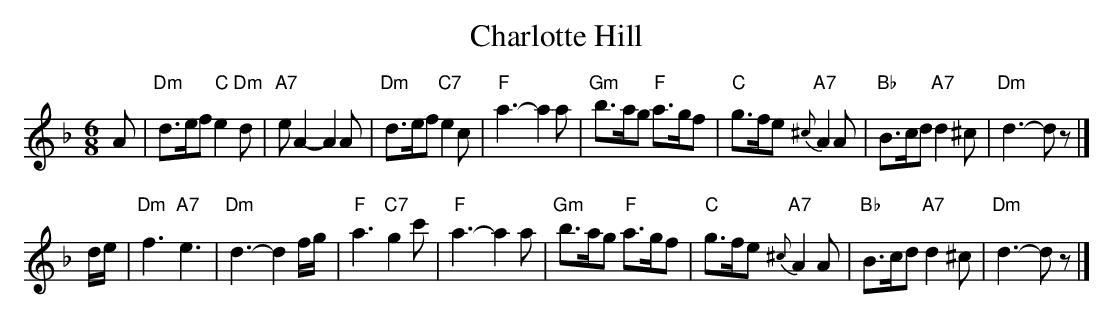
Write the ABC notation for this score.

X:1
T: Charlotte Hill
M: 6/8
L: 1/8
K: Dm
A \
| "Dm"d>ef "C"e2"Dm"d | "A7"eA2- A2A | "Dm"d>ef "C7"e2c | "F"a3- a2a \
| "Gm"b>ag "F"a>gf | "C"g>fe "A7"{^c}A2A | "Bb"B>cd "A7"d2^c | "Dm"d3- dz |]
d/e/ \
| "Dm"f3 "A7"e3 | "Dm"d3- d2 f/g/ | "F"a3 "C7"g2c' | "F"a3- a2a \
| "Gm"b>ag "F"a>gf | "C"g>fe "A7"{^c}A2A | "Bb"B>cd "A7"d2^c | "Dm"d3- dz |]
